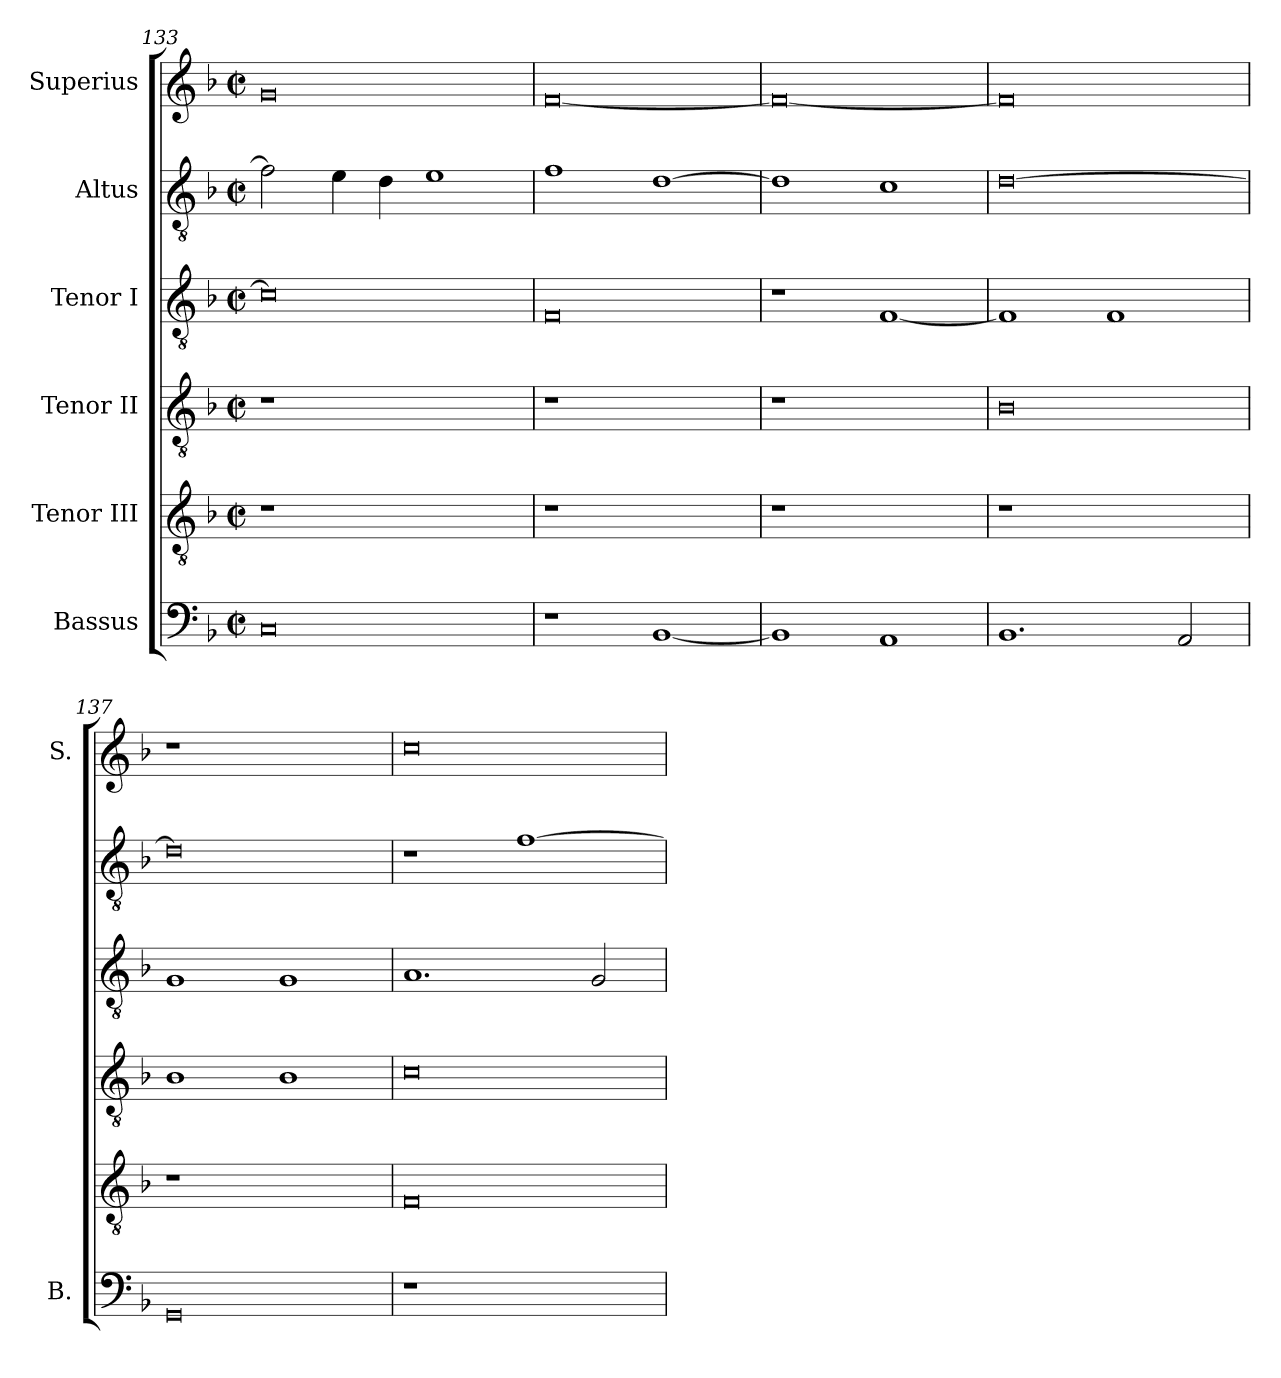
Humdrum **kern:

**kern	**kern	**kern	**kern	**kern	**kern
*part6	*part5	*part4	*part3	*part2	*part1
*staff6	*staff5	*staff4	*staff3	*staff2	*staff1
*I"Bassus	*I"Tenor III	*I"Tenor II	*I"Tenor I	*I"Altus	*I"Superius
*I'B.	*	*	*	*	*I'S.
!!LO:PB:g=z
*clefF4	*clefGv2	*clefGv2	*clefGv2	*clefGv2	*clefG2
*	*ITrd7c12	*ITrd7c12	*ITrd7c12	*ITrd7c12	*
*k[b-]	*k[b-]	*k[b-]	*k[b-]	*k[b-]	*k[b-]
*F:	*F:	*F:	*F:	*F:	*F:
*M2/2	*M2/2	*M2/2	*M2/2	*M2/2	*M2/2
*met(c|)	*met(c|)	*met(c|)	*met(c|)	*met(c|)	*met(c|)
=133	=133	=133	=133	=133	=133
!	!LO:N:vis=1	!LO:N:vis=1	!	!	!
0Ci	1r	1r	0Ci]	2Fi\]	0gi
.	.	.	.	4Ei\	.
.	.	.	.	4Di\	.
.	1ryy	1ryy	.	1Ei	.
=134	=134	=134	=134	=134	=134
!	!LO:N:vis=1	!LO:N:vis=1	!	!	!
1r	1r	1r	0FFi	1Fi	[<0fi
[<1BB-i	1ryy	1ryy	.	[>1Di	.
=135	=135	=135	=135	=135	=135
!	!LO:N:vis=1	!LO:N:vis=1	!	!	!
1BB-i]	1r	1r	1r	1Di]	0fi_<
1AAi	1ryy	1ryy	[<1FFi	1Ci	.
=136	=136	=136	=136	=136	=136
!	!LO:N:vis=1	!	!	!	!
1.BB-i	1r	0BB-i	1FFi]	[>0Di	0fi]
.	1ryy	.	1FFi	.	.
2AAi/	.	.	.	.	.
=137	=137	=137	=137	=137	=137
!	!LO:N:vis=1	!	!	!	!LO:N:vis=1
0GGi	1r	1BB-i	1GGi	0Di]	1r
.	1ryy	1BB-i	1GGi	.	1ryy
=138	=138	=138	=138	=138	=138
!LO:N:vis=1	!	!	!	!	!
1r	0FFi	0Ci	1.AAi	1r	0cci
1ryy	.	.	.	[>1Fi	.
.	.	.	2GGi/	.	.
=	=	=	=	=	=
*-	*-	*-	*-	*-	*-
